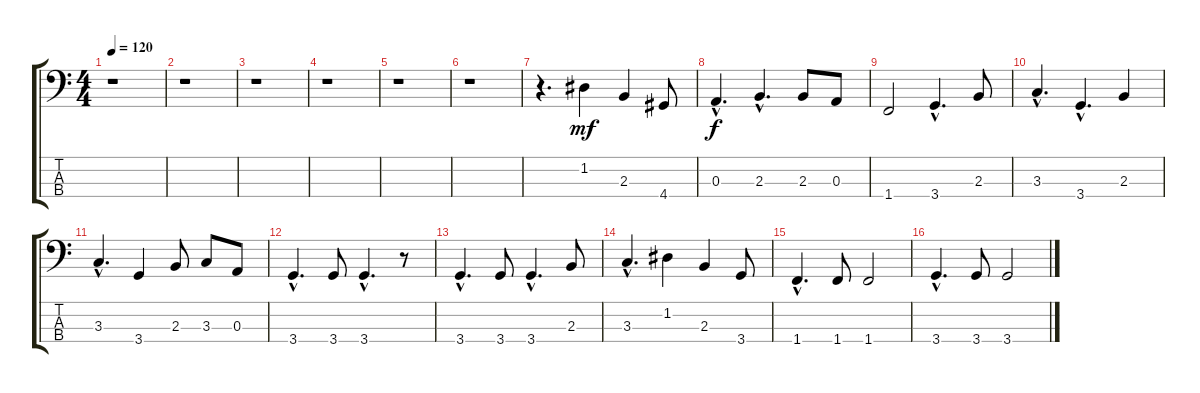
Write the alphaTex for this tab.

\track "" {instrument slapbass1}
\staff {score tabs}
\tuning (G2 D2 A1 E1) {hide}
\ts (4 4)
\tempo 120
\clef f4
\ks c
r.1{dy f} |
r.1 |
r.1 |
r.1 |
r.1 |
r.1 |
r.4{d} 1.2.4{dy mf} 2.3.4 4.4.8 |
0.3{hac}.4{d dy f} 2.3{hac}.4{d} 2.3.8 0.3.8 |
1.4.2 3.4{hac}.4{d} 2.3.8 |
3.3{hac}.4{d} 3.4{hac}.4{d} 2.3.4 |
3.3{hac}.4{d} 3.4.4 2.3.8 3.3.8 0.3.8 |
3.4{hac}.4{d} 3.4.8 3.4{hac}.4{d} r.8 |
3.4{hac}.4{d} 3.4.8 3.4{hac}.4{d} 2.3.8 |
3.3{hac}.4{d} 1.2.4 2.3.4 3.4.8 |
1.4{hac}.4{d} 1.4.8 1.4.2 |
3.4{hac}.4{d} 3.4.8 3.4.2
